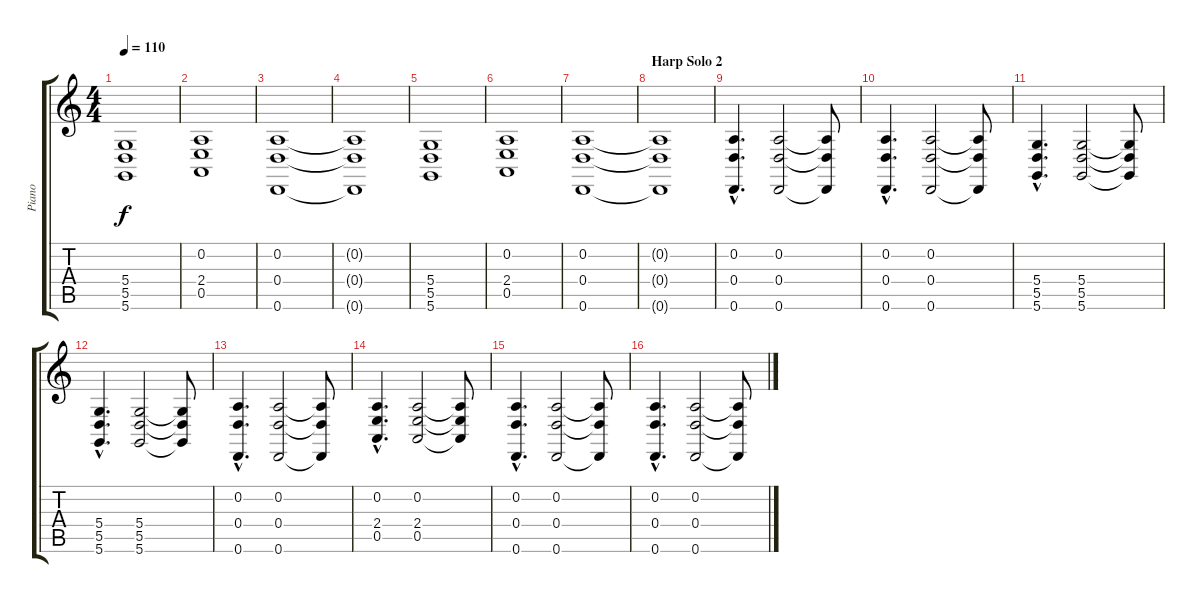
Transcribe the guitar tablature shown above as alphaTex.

\track ("Piano" "Piano") {instrument acousticgrandpiano}
\staff {score tabs}
\tuning (D4 A3 Gb3 D3 A2 D2) {hide}
\ts (4 4)
\tempo 110
\clef g2
\ks c
(5.4 5.5 5.6).1{dy f} |
(0.2 2.4 0.5).1 |
(0.2 0.4 0.6).1 |
(0.2{t} 0.4{t} 0.6{t}).1 |
(5.4 5.5 5.6).1 |
(0.2 2.4 0.5).1 |
(0.2 0.4 0.6).1 |
\section ("" "Harp Solo 2")
(0.2{t} 0.4{t} 0.6{t}).1 |
(0.2{hac} 0.4{hac} 0.6{hac}).4{d} (0.2 0.4 0.6).2 (0.2{t} 0.4{t} 0.6{t}).8 |
(0.2{hac} 0.4{hac} 0.6{hac}).4{d} (0.2 0.4 0.6).2 (0.2{t} 0.4{t} 0.6{t}).8 |
(5.4{hac} 5.5{hac} 5.6{hac}).4{d} (5.4 5.5 5.6).2 (5.4{t} 5.5{t} 5.6{t}).8 |
(5.4{hac} 5.5{hac} 5.6{hac}).4{d} (5.4 5.5 5.6).2 (5.4{t} 5.5{t} 5.6{t}).8 |
(0.2{hac} 0.4{hac} 0.6{hac}).4{d} (0.2 0.4 0.6).2 (0.2{t} 0.4{t} 0.6{t}).8 |
(0.2{hac} 2.4{hac} 0.5{hac}).4{d} (0.2 2.4 0.5).2 (0.2{t} 2.4{t} 0.5{t}).8 |
(0.2{hac} 0.4{hac} 0.6{hac}).4{d} (0.2 0.4 0.6).2 (0.2{t} 0.4{t} 0.6{t}).8 |
(0.2{hac} 0.4{hac} 0.6{hac}).4{d} (0.2 0.4 0.6).2 (0.2{t} 0.4{t} 0.6{t}).8
